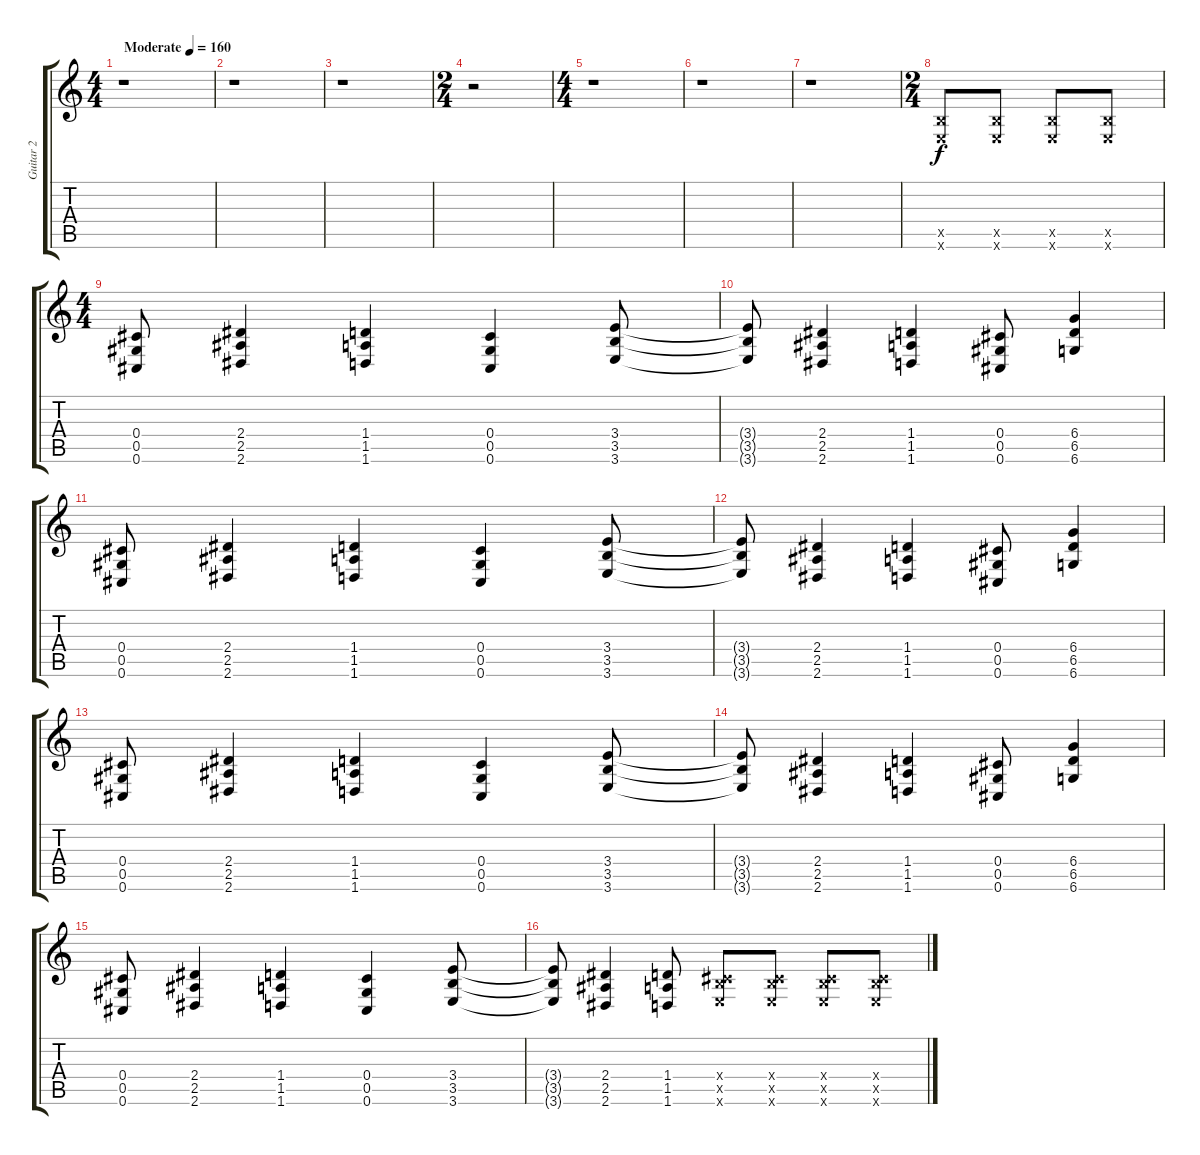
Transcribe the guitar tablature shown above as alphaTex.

\track ("Guitar 2" "Guitar 2") {instrument distortionguitar}
\staff {score tabs}
\tuning (Eb4 Bb3 Gb3 Db3 Ab2 Db2) {hide}
\ts (4 4)
\tempo (160 "Moderate")
\clef g2
\ks c
r.1{dy f instrument distortionguitar} |
r.1 |
r.1 |
\ts (2 4)
r.2 |
\ts (4 4)
r.1 |
r.1 |
r.1 |
\ts (2 4)
(3.5{x} 3.6{x}).8 (3.5{x} 3.6{x}).8 (3.5{x} 3.6{x}).8 (3.5{x} 3.6{x}).8 |
\ts (4 4)
(0.4 0.5 0.6).8 (2.4 2.5 2.6).4 (1.4 1.5 1.6).4 (0.4 0.5 0.6).4 (3.4 3.5 3.6).8 |
(3.4{t} 3.5{t} 3.6{t}).8 (2.4 2.5 2.6).4 (1.4 1.5 1.6).4 (0.4 0.5 0.6).8 (6.4 6.5 6.6).4 |
(0.4 0.5 0.6).8 (2.4 2.5 2.6).4 (1.4 1.5 1.6).4 (0.4 0.5 0.6).4 (3.4 3.5 3.6).8 |
(3.4{t} 3.5{t} 3.6{t}).8 (2.4 2.5 2.6).4 (1.4 1.5 1.6).4 (0.4 0.5 0.6).8 (6.4 6.5 6.6).4 |
(0.4 0.5 0.6).8 (2.4 2.5 2.6).4 (1.4 1.5 1.6).4 (0.4 0.5 0.6).4 (3.4 3.5 3.6).8 |
(3.4{t} 3.5{t} 3.6{t}).8 (2.4 2.5 2.6).4 (1.4 1.5 1.6).4 (0.4 0.5 0.6).8 (6.4 6.5 6.6).4 |
(0.4 0.5 0.6).8 (2.4 2.5 2.6).4 (1.4 1.5 1.6).4 (0.4 0.5 0.6).4 (3.4 3.5 3.6).8 |
(3.4{t} 3.5{t} 3.6{t}).8 (2.4 2.5 2.6).4 (1.4 1.5 1.6).8 (0.4{x} 3.5{x} 3.6{x}).8 (0.4{x} 3.5{x} 3.6{x}).8 (0.4{x} 3.5{x} 3.6{x}).8 (0.4{x} 3.5{x} 3.6{x}).8
